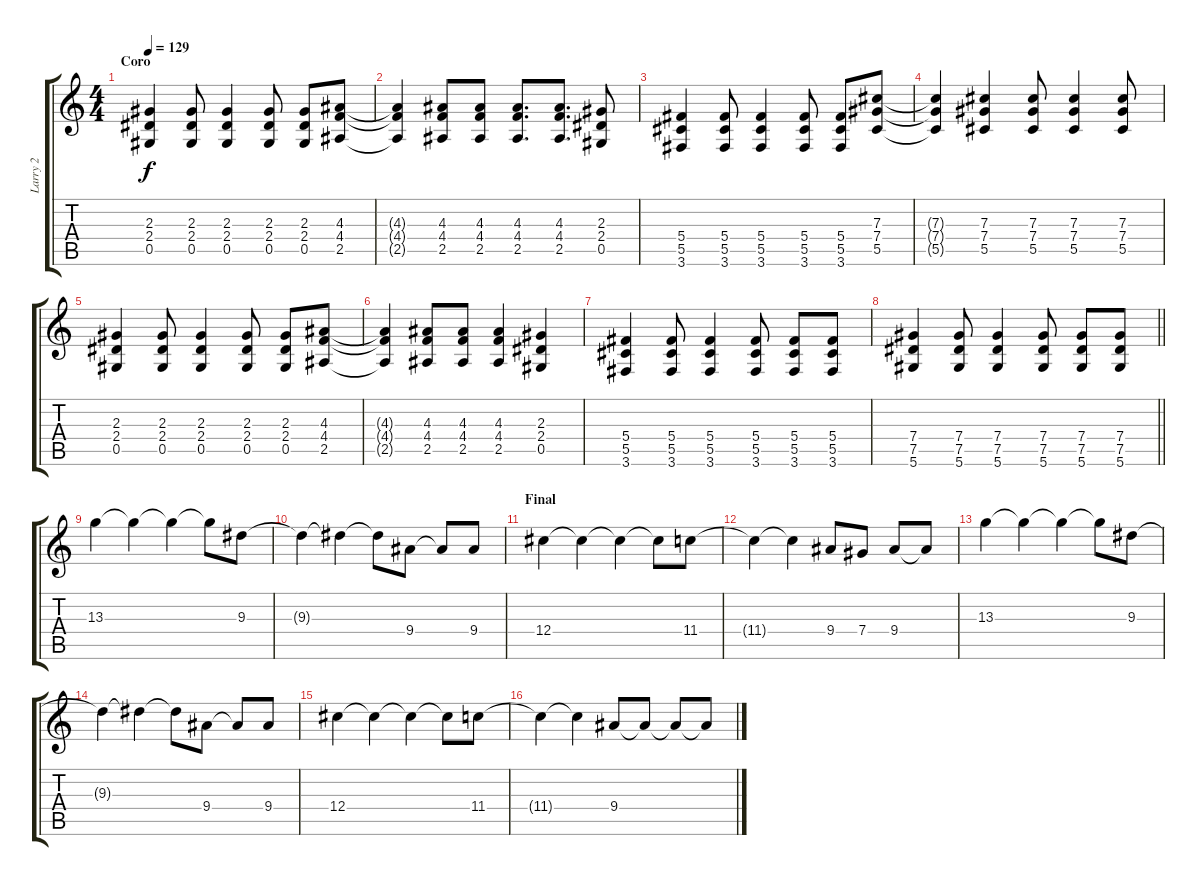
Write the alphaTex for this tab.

\track ("Larry 2" "Larry 2") {instrument overdrivenguitar}
\staff {score tabs}
\tuning (Eb4 Bb3 Gb3 Db3 Ab2 Eb2) {hide}
\ts (4 4)
\section ("" "Coro")
\tempo 129
\clef g2
\ks c
(2.3 2.4 0.5).4{dy f} (2.3 2.4 0.5).8 (2.3 2.4 0.5).4 (2.3 2.4 0.5).8 (2.3 2.4 0.5).8 (4.3 4.4 2.5).8 |
(4.3{t} 4.4{t} 2.5{t}).4 (4.3 4.4 2.5).8 (4.3 4.4 2.5).8 (4.3 4.4 2.5).8{d} (4.3 4.4 2.5).8{d} (2.3 2.4 0.5).8 |
(5.4 5.5 3.6).4 (5.4 5.5 3.6).8 (5.4 5.5 3.6).4 (5.4 5.5 3.6).8 (5.4 5.5 3.6).8 (7.3 7.4 5.5).8 |
(7.3{t} 7.4{t} 5.5{t}).4 (7.3 7.4 5.5).4 (7.3 7.4 5.5).8 (7.3 7.4 5.5).4 (7.3 7.4 5.5).8 |
(2.3 2.4 0.5).4 (2.3 2.4 0.5).8 (2.3 2.4 0.5).4 (2.3 2.4 0.5).8 (2.3 2.4 0.5).8 (4.3 4.4 2.5).8 |
(4.3{t} 4.4{t} 2.5{t}).4 (4.3 4.4 2.5).8 (4.3 4.4 2.5).8 (4.3 4.4 2.5).4 (2.3 2.4 0.5).4 |
(5.4 5.5 3.6).4 (5.4 5.5 3.6).8 (5.4 5.5 3.6).4 (5.4 5.5 3.6).8 (5.4 5.5 3.6).8 (5.4 5.5 3.6).8 |
\barLineRight lightlight
(7.4 7.5 5.6).4 (7.4 7.5 5.6).8 (7.4 7.5 5.6).4 (7.4 7.5 5.6).8 (7.4 7.5 5.6).8 (7.4 7.5 5.6).8 |
13.3.4 13.3{t}.4 13.3{t}.4 13.3{t}.8 9.3.8 |
9.3{t}.4 9.3{t}.4 9.3{t}.8 9.4.8 9.4{t}.8 9.4.8 |
\section ("" "Final")
12.4.4 12.4{t}.4 12.4{t}.4 12.4{t}.8 11.4.8 |
11.4{t}.4 11.4{t}.4 9.4.8 7.4.8 9.4.8 9.4{t}.8 |
13.3.4 13.3{t}.4 13.3{t}.4 13.3{t}.8 9.3.8 |
9.3{t}.4 9.3{t}.4 9.3{t}.8 9.4.8 9.4{t}.8 9.4.8 |
12.4.4 12.4{t}.4 12.4{t}.4 12.4{t}.8 11.4.8 |
11.4{t}.4 11.4{t}.4 9.4.8 9.4{t}.8 9.4{t}.8 9.4{t}.8
